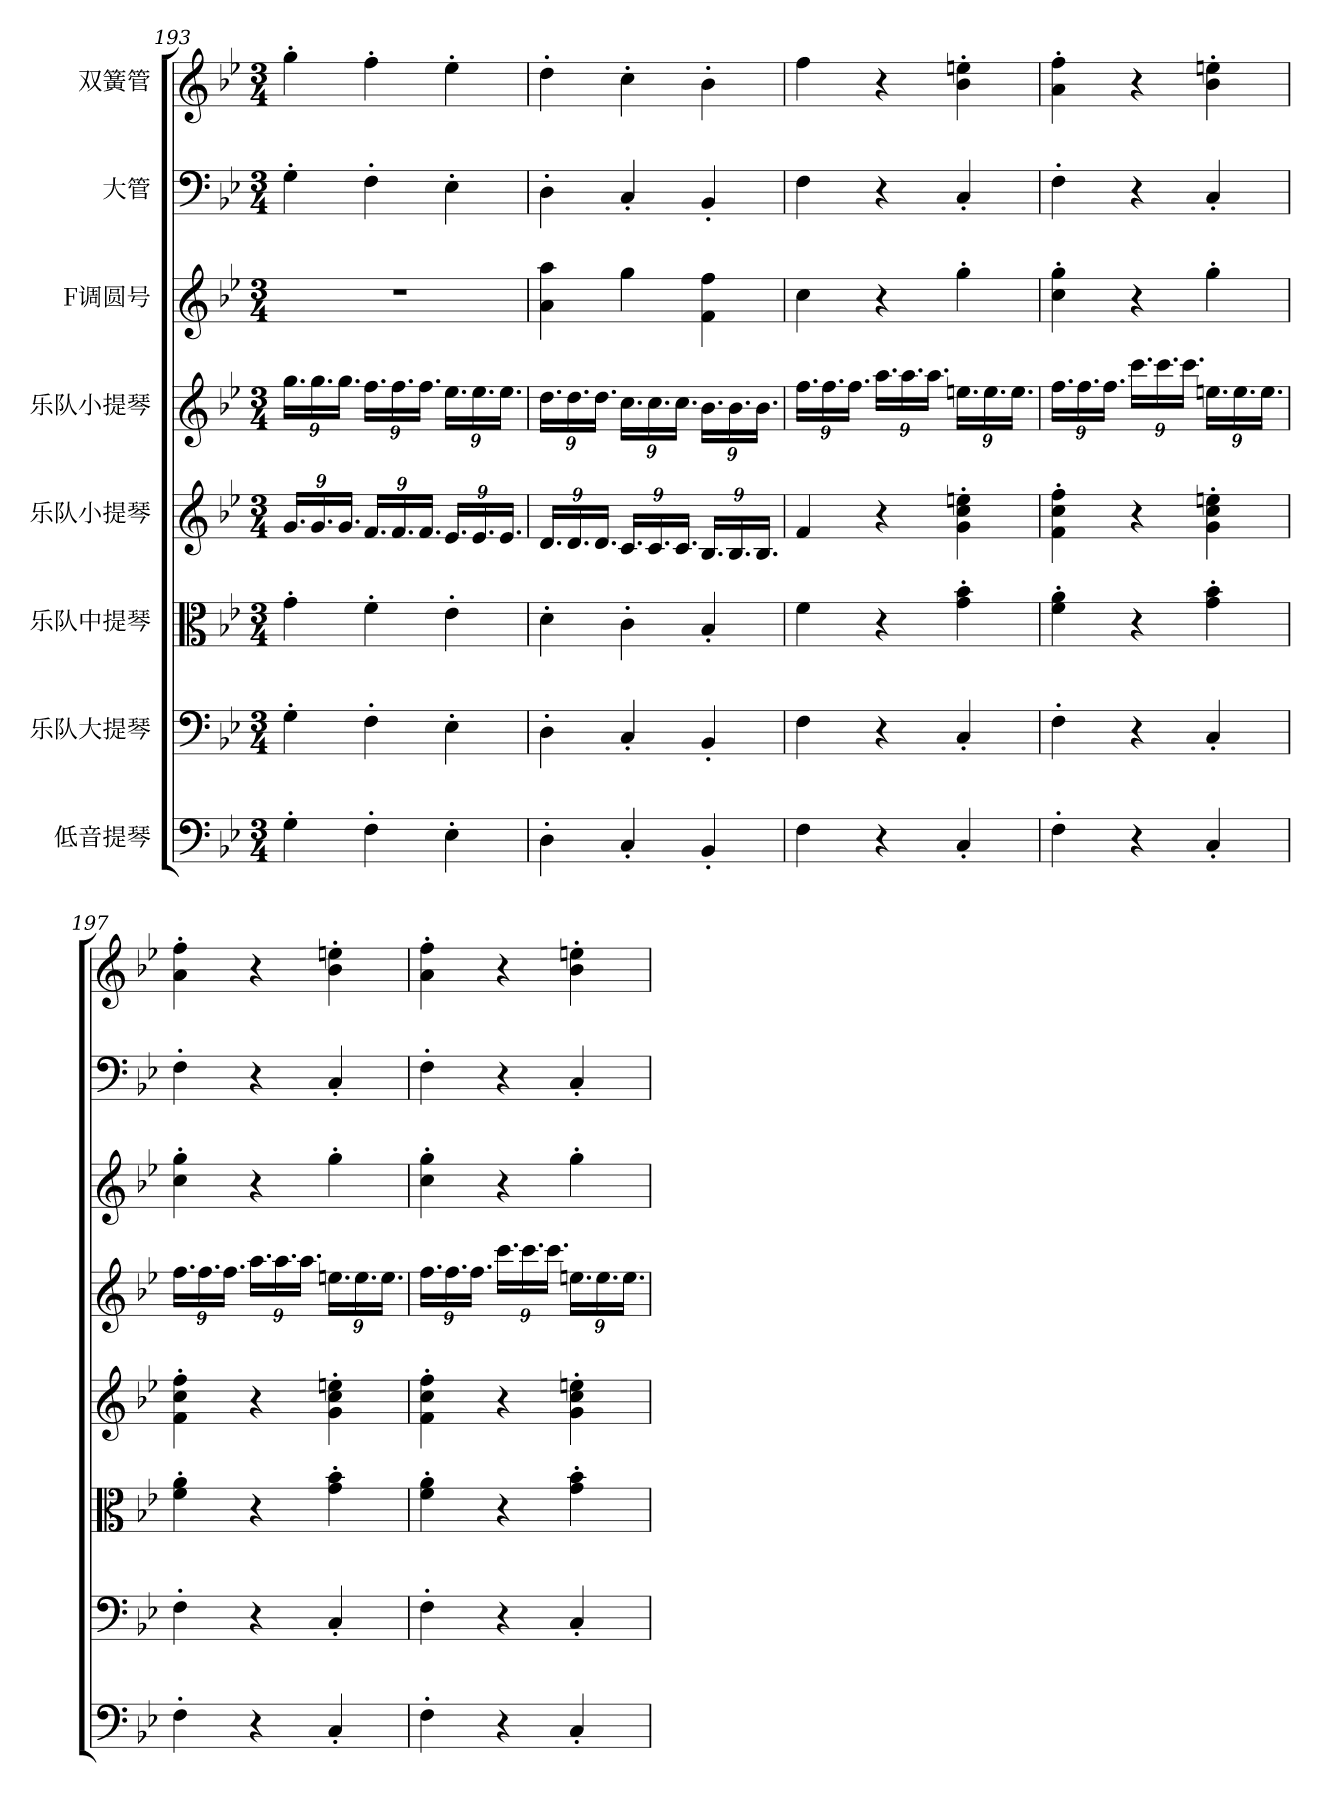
**kern	**kern	**kern	**kern	**kern	**kern	**kern	**kern
*part8	*part7	*part6	*part5	*part4	*part3	*part2	*part1
*staff8	*staff7	*staff6	*staff5	*staff4	*staff3	*staff2	*staff1
*I"低音提琴	*I"乐队大提琴	*I"乐队中提琴	*I"乐队小提琴	*I"乐队小提琴	*I"F调圆号	*I"大管	*I"双簧管
*clefF4	*clefF4	*clefC3	*clefG2	*clefG2	*clefG2	*clefF4	*clefG2
*ITrd7c12	*	*	*	*	*ITrd4c7	*	*
*k[b-e-]	*k[b-e-]	*k[b-e-]	*k[b-e-]	*k[b-e-]	*k[b-e-a-]	*k[b-e-]	*k[b-e-]
*M3/4	*M3/4	*M3/4	*M3/4	*M3/4	*M3/4	*M3/4	*M3/4
*	*	*	*Xbrackettup	*Xbrackettup	*	*	*
=193	=193	=193	=193	=193	=193	=193	=193
4GG'\	4G'\	4g'\	18.g/LL	18.gg\LL	2.r	4G'\	4gg'\
.	.	.	18.g/	18.gg\	.	.	.
.	.	.	18.g/JJ	18.gg\JJ	.	.	.
4FF'\	4F'\	4f'\	18.f/LL	18.ff\LL	.	4F'\	4ff'\
.	.	.	18.f/	18.ff\	.	.	.
.	.	.	18.f/JJ	18.ff\JJ	.	.	.
4EE-'\	4E-'\	4e-'\	18.e-/LL	18.ee-\LL	.	4E-'\	4ee-'\
.	.	.	18.e-/	18.ee-\	.	.	.
.	.	.	18.e-/JJ	18.ee-\JJ	.	.	.
!!LO:PB:g=z
=194	=194	=194	=194	=194	=194	=194	=194
4DD'\	4D'\	4d'\	18.d/LL	18.dd\LL	4d\ 4dd\	4D'\	4dd'\
.	.	.	18.d/	18.dd\	.	.	.
.	.	.	18.d/JJ	18.dd\JJ	.	.	.
4CC'/	4C'/	4c'\	18.c/LL	18.cc\LL	4cc\	4C'/	4cc'\
.	.	.	18.c/	18.cc\	.	.	.
.	.	.	18.c/JJ	18.cc\JJ	.	.	.
4BBB-'/	4BB-'/	4B-'/	18.B-/LL	18.b-\LL	4B-\ 4b-\	4BB-'/	4b-'\
.	.	.	18.B-/	18.b-\	.	.	.
.	.	.	18.B-/JJ	18.b-\JJ	.	.	.
=195	=195	=195	=195	=195	=195	=195	=195
4FF\	4F\	4f\	4f/	18.ff\LL	4f\	4F\	4ff\
.	.	.	.	18.ff\	.	.	.
.	.	.	.	18.ff\JJ	.	.	.
4r	4r	4r	4r	18.aa\LL	4r	4r	4r
.	.	.	.	18.aa\	.	.	.
.	.	.	.	18.aa\JJ	.	.	.
4CC'/	4C'/	4g\' 4b-\'	4g\' 4cc\' 4een\'	18.een\LL	4cc'\	4C'/	4b-\' 4een\'
.	.	.	.	18.ee\	.	.	.
.	.	.	.	18.ee\JJ	.	.	.
!!LO:PB:g=z
=196	=196	=196	=196	=196	=196	=196	=196
4FF'\	4F'\	4f\' 4a\'	4f\' 4cc\' 4ff\'	18.ff\LL	4f\' 4cc\'	4F'\	4a\' 4ff\'
.	.	.	.	18.ff\	.	.	.
.	.	.	.	18.ff\JJ	.	.	.
4r	4r	4r	4r	18.ccc\LL	4r	4r	4r
.	.	.	.	18.ccc\	.	.	.
.	.	.	.	18.ccc\JJ	.	.	.
4CC'/	4C'/	4g\' 4b-\'	4g\' 4cc\' 4een\'	18.een\LL	4cc'\	4C'/	4b-\' 4een\'
.	.	.	.	18.ee\	.	.	.
.	.	.	.	18.ee\JJ	.	.	.
=197	=197	=197	=197	=197	=197	=197	=197
4FF'\	4F'\	4f\' 4a\'	4f\' 4cc\' 4ff\'	18.ff\LL	4f\' 4cc\'	4F'\	4a\' 4ff\'
.	.	.	.	18.ff\	.	.	.
.	.	.	.	18.ff\JJ	.	.	.
4r	4r	4r	4r	18.aa\LL	4r	4r	4r
.	.	.	.	18.aa\	.	.	.
.	.	.	.	18.aa\JJ	.	.	.
4CC'/	4C'/	4g\' 4b-\'	4g\' 4cc\' 4een\'	18.een\LL	4cc'\	4C'/	4b-\' 4een\'
.	.	.	.	18.ee\	.	.	.
.	.	.	.	18.ee\JJ	.	.	.
!!LO:PB:g=z
=198	=198	=198	=198	=198	=198	=198	=198
4FF'\	4F'\	4f\' 4a\'	4f\' 4cc\' 4ff\'	18.ff\LL	4f\' 4cc\'	4F'\	4a\' 4ff\'
.	.	.	.	18.ff\	.	.	.
.	.	.	.	18.ff\JJ	.	.	.
4r	4r	4r	4r	18.ccc\LL	4r	4r	4r
.	.	.	.	18.ccc\	.	.	.
.	.	.	.	18.ccc\JJ	.	.	.
4CC'/	4C'/	4g\' 4b-\'	4g\' 4cc\' 4een\'	18.een\LL	4cc'\	4C'/	4b-\' 4een\'
.	.	.	.	18.ee\	.	.	.
.	.	.	.	18.ee\JJ	.	.	.
=	=	=	=	=	=	=	=
*-	*-	*-	*-	*-	*-	*-	*-
